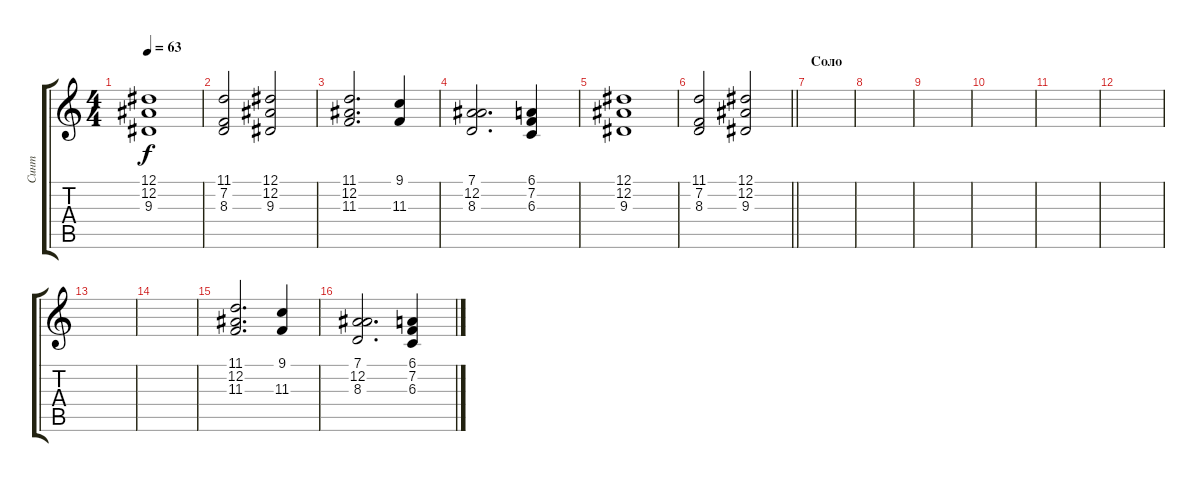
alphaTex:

\track ("Синт" "Синт") {instrument synthstrings2}
\staff {score tabs}
\tuning (Eb4 Bb3 Gb3 Db3 Ab2 Eb2) {hide}
\ts (4 4)
\tempo 63
\clef g2
\ks c
(12.1 12.2 9.3).1{dy f} |
(11.1 7.2 8.3).2 (12.1 12.2 9.3).2 |
(11.1 12.2 11.3).2{d} (9.1 11.3).4 |
(7.1 12.2 8.3).2{d} (6.1 7.2 6.3).4 |
(12.1 12.2 9.3).1 |
\barLineRight lightlight
(11.1 7.2 8.3).2 (12.1 12.2 9.3).2 |
\section ("" "Соло")
|
|
|
|
|
|
|
|
(11.1 12.2 11.3).2{d volume 11} (9.1 11.3).4 |
(7.1 12.2 8.3).2{d} (6.1 7.2 6.3).4
